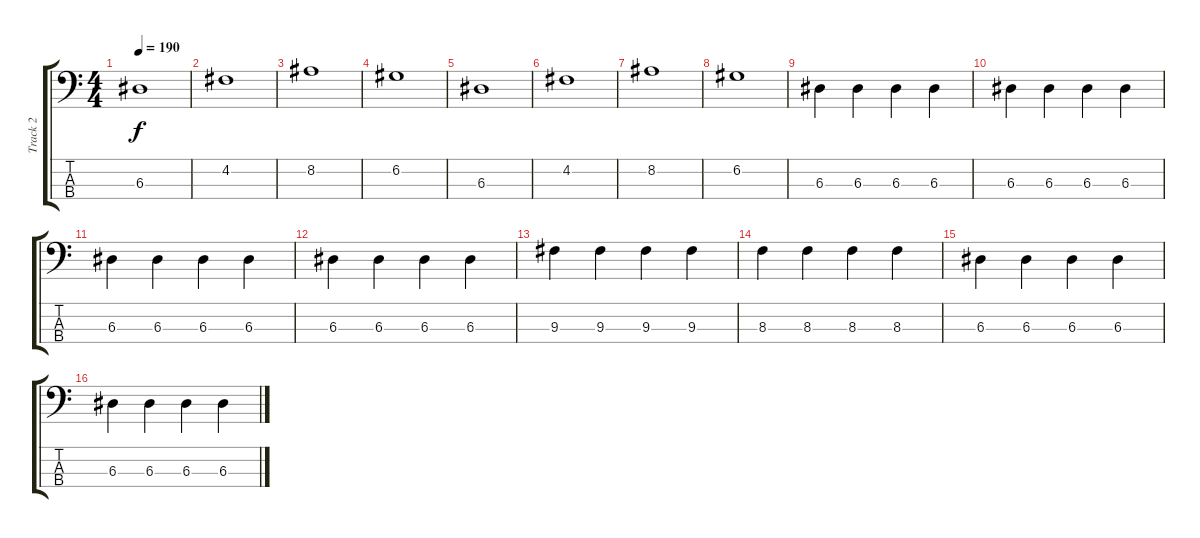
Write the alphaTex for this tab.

\track ("Track 2" "Track 2") {instrument electricbassfinger}
\staff {score tabs}
\tuning (G2 D2 A1 E1) {hide}
\ts (4 4)
\tempo 190
\clef f4
\ks c
6.3.1{dy f} |
4.2.1 |
8.2.1 |
6.2.1 |
6.3.1 |
4.2.1 |
8.2.1 |
6.2.1 |
6.3.4 6.3.4 6.3.4 6.3.4 |
6.3.4 6.3.4 6.3.4 6.3.4 |
6.3.4 6.3.4 6.3.4 6.3.4 |
6.3.4 6.3.4 6.3.4 6.3.4 |
9.3.4 9.3.4 9.3.4 9.3.4 |
8.3.4 8.3.4 8.3.4 8.3.4 |
6.3.4 6.3.4 6.3.4 6.3.4 |
6.3.4 6.3.4 6.3.4 6.3.4
